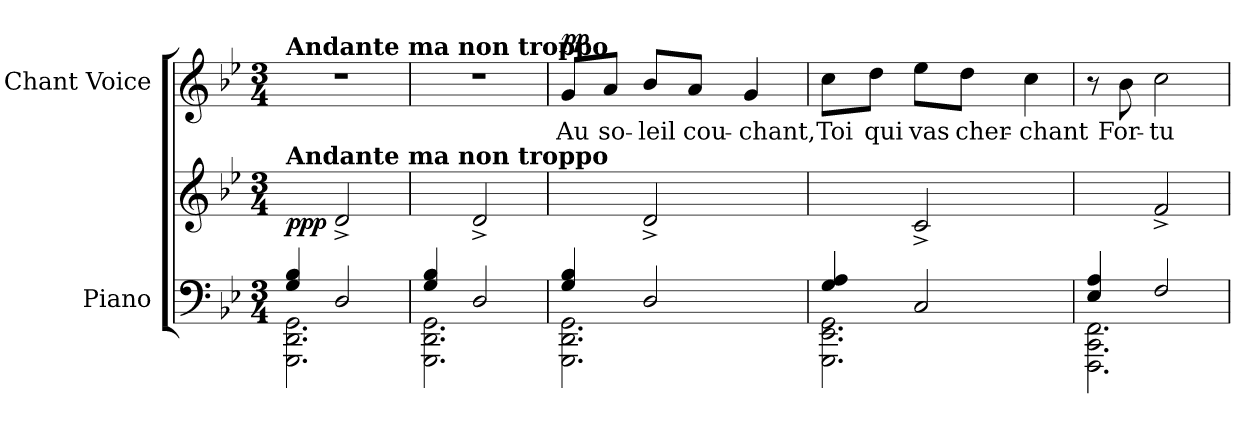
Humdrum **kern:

**kern	**kern	**dynam	**kern	**text	**dynam
*part2	*part2	*part2	*part1	*part1	*part1
*staff3	*staff2	*staff2/3	*staff1	*staff1	*staff1
*I"Piano	*	*	*I"Chant Voice	*	*
*I'Pno	*	*	*	*	*
*clefF4	*clefG2	*	*clefG2	*	*
*k[b-e-]	*k[b-e-]	*	*k[b-e-]	*	*
*M3/4	*M3/4	*	*M3/4	*	*
*MM95	*MM95	*	*MM95	*	*
=1	=1	=1	=1	=1	=1
*^	*	*	*	*	*
*	*^	*	*	*	*	*
!	!	!	!	!	!LO:TX:a:B:t=Andante ma non troppo	!	!
!	!	!	!LO:TX:a:B:t=Andante ma non troppo	!	!	!	!
!	!	!	!	!LO:DY:b	!	!	!
4G/ 4B-/	4ryy	2.GGG\ 2.DD\ 2.GG\	4ryy	ppp	2.r	.	.
2ryy	2D/	.	2d^/	.	.	.	.
=2	=2	=2	=2	=2	=2	=2	=2
4G/ 4B-/	4ryy	2.GGG\ 2.DD\ 2.GG\	4ryy	.	2.r	.	.
2ryy	2D/	.	2d^/	.	.	.	.
=3	=3	=3	=3	=3	=3	=3	=3
!	!	!	!	!	!	!LO:LY:b	!LO:DY:a
4G/ 4B-/	4ryy	2.GGG\ 2.DD\ 2.GG\	4ryy	.	8g/L	Au	pp
!	!	!	!	!	!	!LO:LY:b	!
.	.	.	.	.	8a/J	so-	.
!	!	!	!	!	!	!LO:LY:b	!
2ryy	2D/	.	2d^/	.	8b-/L	-leil	.
!	!	!	!	!	!	!LO:LY:b	!
.	.	.	.	.	8a/J	cou-	.
!	!	!	!	!	!	!LO:LY:b	!
.	.	.	.	.	4g/	-chant,	.
=4	=4	=4	=4	=4	=4	=4	=4
!	!	!	!	!	!	!LO:LY:b	!
4G/ 4A/	4ryy	2.GGG\ 2.EE-\ 2.GG\	4ryy	.	8cc\L	Toi	.
!	!	!	!	!	!	!LO:LY:b	!
.	.	.	.	.	8dd\J	qui	.
!	!	!	!	!	!	!LO:LY:b	!
2ryy	2C/	.	2c^/	.	8ee-\L	vas	.
!	!	!	!	!	!	!LO:LY:b	!
.	.	.	.	.	8dd\J	cher-	.
!	!	!	!	!	!	!LO:LY:b	!
.	.	.	.	.	4cc\	-chant	.
!!LO:LB:g=z
=5	=5	=5	=5	=5	=5	=5	=5
4E-/ 4A/	4ryy	2.FFF\ 2.CC\ 2.FF\	4ryy	.	8r	.	.
!	!	!	!	!	!	!LO:LY:b	!
.	.	.	.	.	8b-\	For-	.
!	!	!	!	!	!	!LO:LY:b	!
2ryy	2F/	.	2f^/	.	2cc\	-tu-	.
*v	*v	*v	*	*	*	*	*
=	=	=	=	=	=
*-	*-	*-	*-	*-	*-
